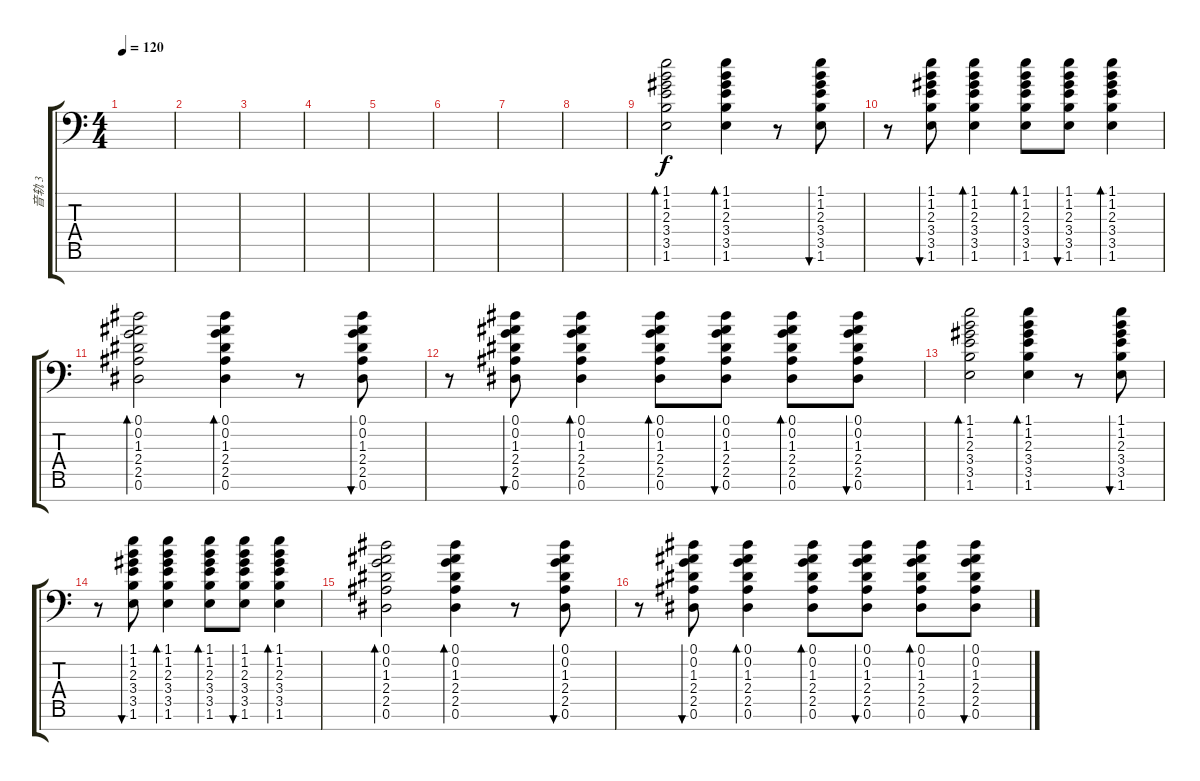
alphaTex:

\track ("音轨 3" "音轨 3") {instrument distortionguitar}
\staff {score tabs}
\tuning (Eb4 Bb3 Gb3 Db3 Ab2 Eb2 Bb1) {hide}
\ts (4 4)
\tempo 120
\clef f4
\ks c
|
|
|
|
|
|
|
|
(1.1 1.2 2.3 3.4 3.5 1.6).2{bd 60 volume 6 instrument electricguitarclean} (1.1 1.2 2.3 3.4 3.5 1.6).4{bd 60} r.8 (1.1 1.2 2.3 3.4 3.5 1.6).8{bu 60} |
r.8 (1.1 1.2 2.3 3.4 3.5 1.6).8{bu 60} (1.1 1.2 2.3 3.4 3.5 1.6).4{bd 60} (1.1 1.2 2.3 3.4 3.5 1.6).8{bd 60} (1.1 1.2 2.3 3.4 3.5 1.6).8{bu 60} (1.1 1.2 2.3 3.4 3.5 1.6).4{bd 60} |
(0.1 0.2 1.3 2.4 2.5 0.6).2{bd 60 volume 6 instrument electricguitarclean} (0.1 0.2 1.3 2.4 2.5 0.6).4{bd 60} r.8 (0.1 0.2 1.3 2.4 2.5 0.6).8{bu 60} |
r.8 (0.1 0.2 1.3 2.4 2.5 0.6).8{bu 60} (0.1 0.2 1.3 2.4 2.5 0.6).4{bd 60} (0.1 0.2 1.3 2.4 2.5 0.6).8{bd 60} (0.1 0.2 1.3 2.4 2.5 0.6).8{bu 60} (0.1 0.2 1.3 2.4 2.5 0.6).8{bd 60} (0.1 0.2 1.3 2.4 2.5 0.6).8{bu 60} |
(1.1 1.2 2.3 3.4 3.5 1.6).2{bd 60 volume 6 instrument electricguitarclean} (1.1 1.2 2.3 3.4 3.5 1.6).4{bd 60} r.8 (1.1 1.2 2.3 3.4 3.5 1.6).8{bu 60} |
r.8 (1.1 1.2 2.3 3.4 3.5 1.6).8{bu 60} (1.1 1.2 2.3 3.4 3.5 1.6).4{bd 60} (1.1 1.2 2.3 3.4 3.5 1.6).8{bd 60} (1.1 1.2 2.3 3.4 3.5 1.6).8{bu 60} (1.1 1.2 2.3 3.4 3.5 1.6).4{bd 60} |
(0.1 0.2 1.3 2.4 2.5 0.6).2{bd 60 volume 6 instrument electricguitarclean} (0.1 0.2 1.3 2.4 2.5 0.6).4{bd 60} r.8 (0.1 0.2 1.3 2.4 2.5 0.6).8{bu 60} |
r.8 (0.1 0.2 1.3 2.4 2.5 0.6).8{bu 60} (0.1 0.2 1.3 2.4 2.5 0.6).4{bd 60} (0.1 0.2 1.3 2.4 2.5 0.6).8{bd 60} (0.1 0.2 1.3 2.4 2.5 0.6).8{bu 60} (0.1 0.2 1.3 2.4 2.5 0.6).8{bd 60} (0.1 0.2 1.3 2.4 2.5 0.6).8{bu 60}
